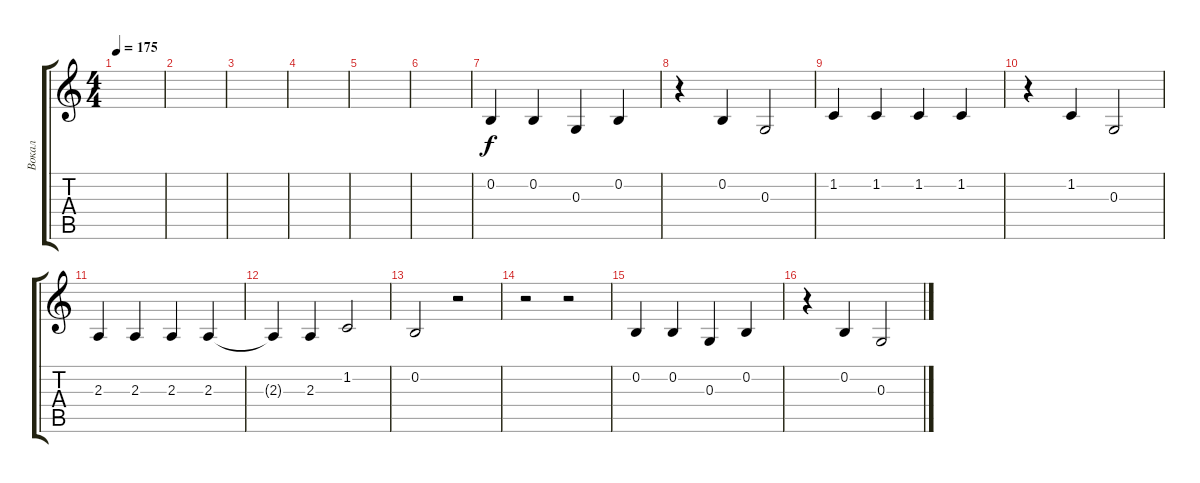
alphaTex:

\track ("Вокал" "Вокал") {instrument baritonesax}
\staff {score tabs}
\tuning (E4 B3 G3 D3 A2 E2) {hide}
\ts (4 4)
\tempo 175
\clef g2
\ks c
|
|
|
|
|
|
0.2.4 0.2.4 0.3.4 0.2.4 |
r.4 0.2.4 0.3.2 |
1.2.4 1.2.4 1.2.4 1.2.4 |
r.4 1.2.4 0.3.2 |
2.3.4 2.3.4 2.3.4 2.3.4 |
2.3{t}.4 2.3.4 1.2.2 |
0.2.2 r.2 |
r.2 r.2 |
0.2.4 0.2.4 0.3.4 0.2.4 |
r.4 0.2.4 0.3.2
